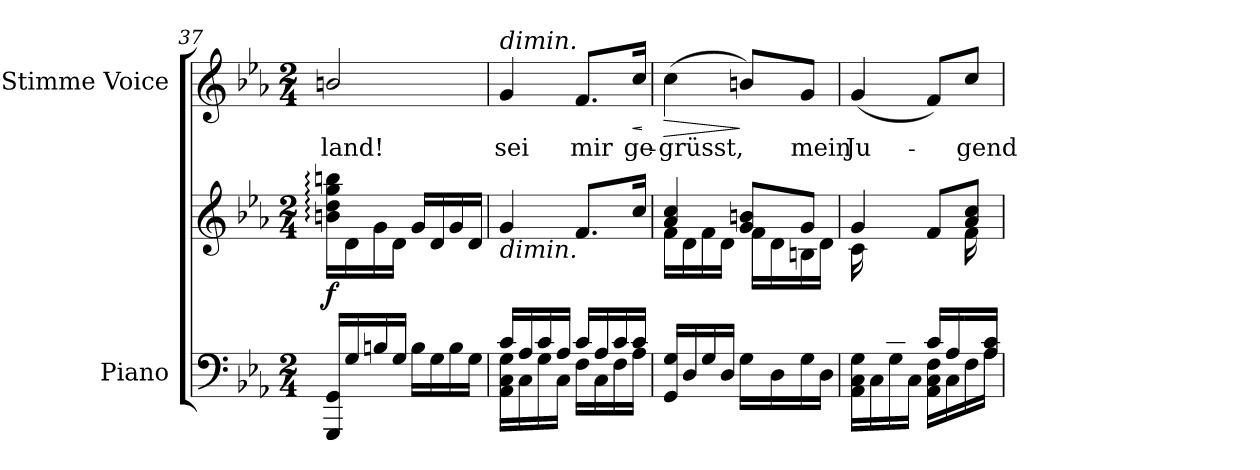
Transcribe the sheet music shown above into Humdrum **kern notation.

**kern	**kern	**dynam	**kern	**text	**dynam
*part2	*part2	*part2	*part1	*part1	*part1
*staff3	*staff2	*staff2/3	*staff1	*staff1	*staff1
*I"Piano	*	*	*I"Stimme Voice	*	*
*I'Pno	*	*	*	*	*
*clefF4	*clefG2	*	*clefG2	*	*
*k[b-e-a-]	*k[b-e-a-]	*	*k[b-e-a-]	*	*
*M2/4	*M2/4	*	*M2/4	*	*
=37	=37	=37	=37	=37	=37
!	!	!LO:DY:b	!	!LO:LY:b	!
16GGG/ 16GG/LL	16bn\: 16dd\: 16gg\: 16bbn\:LL	f	2bn/	-land!	.
16G/	16d\	.	.	.	.
16Bn/	16g\	.	.	.	.
16G/JJ	16d\JJ	.	.	.	.
16B\LL	16g/LL	.	.	.	.
16G\	16d/	.	.	.	.
16B\	16g/	.	.	.	.
16G\JJ	16d/JJ	.	.	.	.
!!LO:LB:g=z
=38	=38	=38	=38	=38	=38
*^	*	*	*	*	*
!	!	!	!	!LO:TX:a:i:t=dimin.	!	!
!	!	!LO:TX:b:i:t=dimin.	!	!	!	!
!	!	!	!	!	!LO:LY:b	!
16c/LL	16AA-\ 16C\ 16G\LL	4g/	.	4g/	sei	.
16A-/	16C\	.	.	.	.	.
16c/	16G\	.	.	.	.	.
16A-/JJ	16C\JJ	.	.	.	.	.
!	!	!	!	!	!LO:LY:b	!
16c/LL	16F\LL	8.f/L	.	8.f/L	mir	.
16A-/	16C\	.	.	.	.	.
16c/	16F\	.	.	.	.	.
!	!	!	!	!	!LO:LY:b	!LO:HP:b
16c/JJ	16A-\JJ	16cc/Jk	.	16cc/Jk	ge-	<
*v	*v	*	*	*	*	*
.	.	.	.	.	[
=39	=39	=39	=39	=39	=39
*	*^	*	*	*	*
!	!	!	!	!	!LO:LY:b	!LO:HP:b
16GG/ 16G/LL	4a-/ 4cc/	16f\LL	.	(>4cc\	-grüsst,	>
16D/	.	16d\	.	.	.	.
16G/	.	16f\	.	.	.	.
16D/JJ	.	16d\JJ	.	.	.	.
16G\LL	8g/ 8bn/L	16f\LL	.	8bn/L)	.	]
16D\	.	16d\	.	.	.	.
!	!	!	!	!	!LO:LY:b	!
16G\	8g/J	16Bn\	.	8g/J	mein	.
16D\JJ	.	16d\JJ	.	.	.	.
=40	=40	=40	=40	=40	=40	=40
*^	*	*	*	*	*	*
!	!	!	!	!	!	!LO:LY:b	!
16ryy	16AA-\ 16C\ 16G\LL	4g/	16c\LL	.	(<4g/	Ju-	.
16A-/	16C\	.	16ryy	.	.	.	.
*	*	*v	*v	*	*	*	*
16c/	16G\	.	.	.	.	.
16A-/JJ	16C\JJ	.	.	.	.	.
16c/LL	16AA-\ 16C\ 16F\LL	8f/L	.	8f/L)	.	.
16A-/	16C\	.	.	.	.	.
*	*	*^	*	*	*	*
!	!	!	!	!	!	!LO:LY:b	!
16ryy	16F\	8a-/ 8cc/J	16f\	.	8cc/J	-gend-	.
16A-/ 16c/JJ	16A-\JJ	.	16ryy	.	.	.	.
*v	*v	*	*	*	*	*	*
*	*v	*v	*	*	*	*
=	=	=	=	=	=
*-	*-	*-	*-	*-	*-
